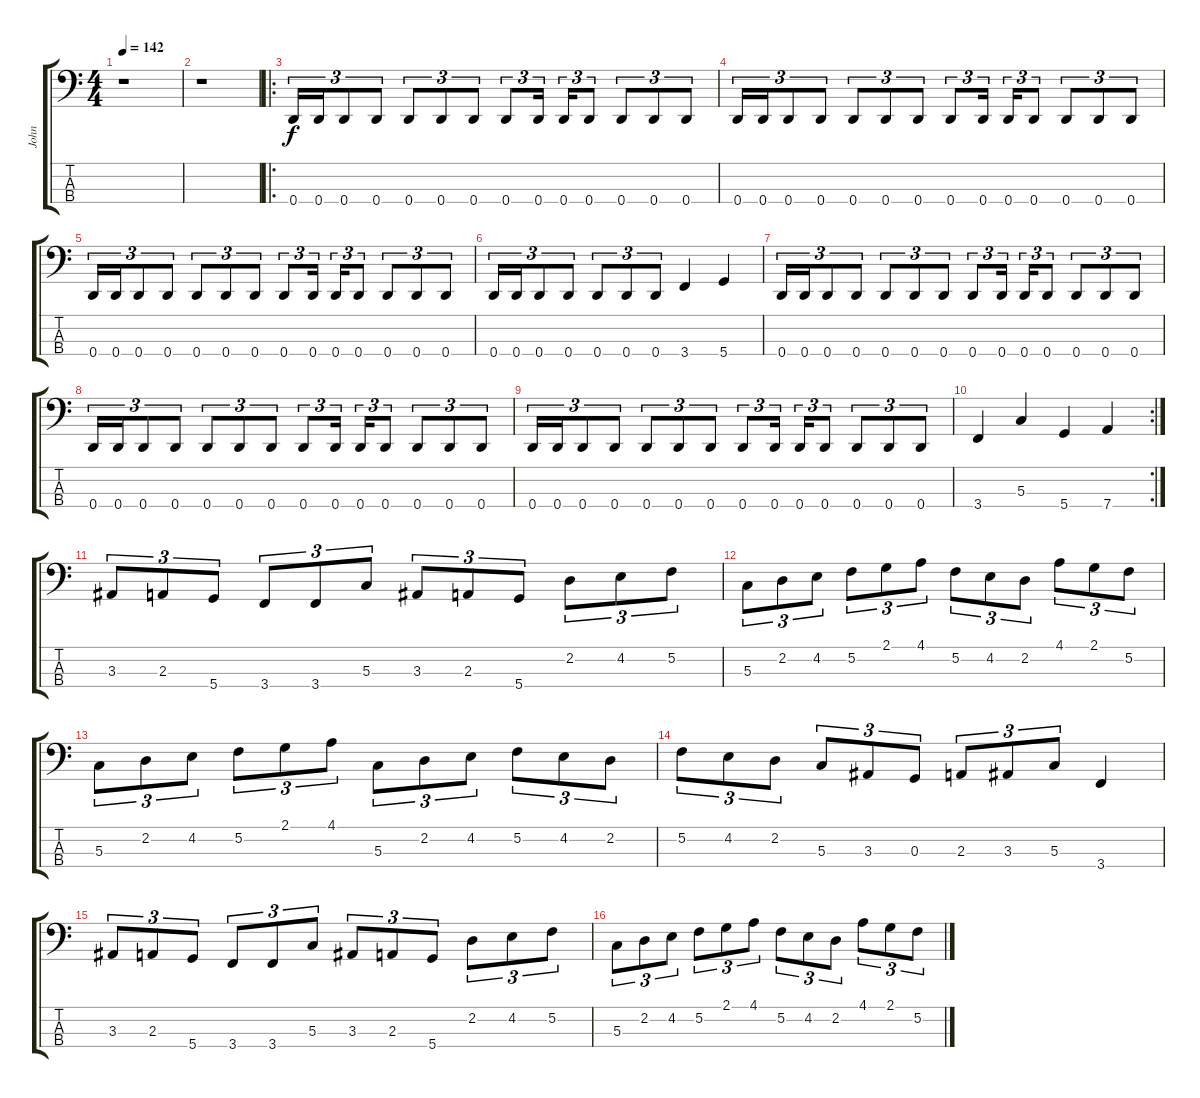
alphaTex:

\track ("John" "John") {instrument electricbassfinger}
\staff {score tabs}
\tuning (F2 C2 G1 D1) {hide}
\ts (4 4)
\tempo 142
\clef f4
\ks c
r.1{dy f instrument electricbassfinger} |
r.1 |
\ro
0.4.16{tu (3 2)} 0.4.16{tu (3 2)} 0.4.8{tu (3 2)} 0.4.8{tu (3 2)} 0.4.8{tu (3 2)} 0.4.8{tu (3 2)} 0.4.8{tu (3 2)} 0.4.8{tu (3 2)} 0.4.16{tu (3 2)} 0.4.16{tu (3 2)} 0.4.8{tu (3 2)} 0.4.8{tu (3 2)} 0.4.8{tu (3 2)} 0.4.8{tu (3 2)} |
0.4.16{tu (3 2)} 0.4.16{tu (3 2)} 0.4.8{tu (3 2)} 0.4.8{tu (3 2)} 0.4.8{tu (3 2)} 0.4.8{tu (3 2)} 0.4.8{tu (3 2)} 0.4.8{tu (3 2)} 0.4.16{tu (3 2)} 0.4.16{tu (3 2)} 0.4.8{tu (3 2)} 0.4.8{tu (3 2)} 0.4.8{tu (3 2)} 0.4.8{tu (3 2)} |
0.4.16{tu (3 2)} 0.4.16{tu (3 2)} 0.4.8{tu (3 2)} 0.4.8{tu (3 2)} 0.4.8{tu (3 2)} 0.4.8{tu (3 2)} 0.4.8{tu (3 2)} 0.4.8{tu (3 2)} 0.4.16{tu (3 2)} 0.4.16{tu (3 2)} 0.4.8{tu (3 2)} 0.4.8{tu (3 2)} 0.4.8{tu (3 2)} 0.4.8{tu (3 2)} |
0.4.16{tu (3 2)} 0.4.16{tu (3 2)} 0.4.8{tu (3 2)} 0.4.8{tu (3 2)} 0.4.8{tu (3 2)} 0.4.8{tu (3 2)} 0.4.8{tu (3 2)} 3.4.4 5.4.4 |
0.4.16{tu (3 2)} 0.4.16{tu (3 2)} 0.4.8{tu (3 2)} 0.4.8{tu (3 2)} 0.4.8{tu (3 2)} 0.4.8{tu (3 2)} 0.4.8{tu (3 2)} 0.4.8{tu (3 2)} 0.4.16{tu (3 2)} 0.4.16{tu (3 2)} 0.4.8{tu (3 2)} 0.4.8{tu (3 2)} 0.4.8{tu (3 2)} 0.4.8{tu (3 2)} |
0.4.16{tu (3 2)} 0.4.16{tu (3 2)} 0.4.8{tu (3 2)} 0.4.8{tu (3 2)} 0.4.8{tu (3 2)} 0.4.8{tu (3 2)} 0.4.8{tu (3 2)} 0.4.8{tu (3 2)} 0.4.16{tu (3 2)} 0.4.16{tu (3 2)} 0.4.8{tu (3 2)} 0.4.8{tu (3 2)} 0.4.8{tu (3 2)} 0.4.8{tu (3 2)} |
0.4.16{tu (3 2)} 0.4.16{tu (3 2)} 0.4.8{tu (3 2)} 0.4.8{tu (3 2)} 0.4.8{tu (3 2)} 0.4.8{tu (3 2)} 0.4.8{tu (3 2)} 0.4.8{tu (3 2)} 0.4.16{tu (3 2)} 0.4.16{tu (3 2)} 0.4.8{tu (3 2)} 0.4.8{tu (3 2)} 0.4.8{tu (3 2)} 0.4.8{tu (3 2)} |
\rc 2
3.4.4 5.3.4 5.4.4 7.4.4 |
3.3.8{tu (3 2)} 2.3.8{tu (3 2)} 5.4.8{tu (3 2)} 3.4.8{tu (3 2)} 3.4.8{tu (3 2)} 5.3.8{tu (3 2)} 3.3.8{tu (3 2)} 2.3.8{tu (3 2)} 5.4.8{tu (3 2)} 2.2.8{tu (3 2)} 4.2.8{tu (3 2)} 5.2.8{tu (3 2)} |
5.3.8{tu (3 2)} 2.2.8{tu (3 2)} 4.2.8{tu (3 2)} 5.2.8{tu (3 2)} 2.1.8{tu (3 2)} 4.1.8{tu (3 2)} 5.2.8{tu (3 2)} 4.2.8{tu (3 2)} 2.2.8{tu (3 2)} 4.1.8{tu (3 2)} 2.1.8{tu (3 2)} 5.2.8{tu (3 2)} |
5.3.8{tu (3 2)} 2.2.8{tu (3 2)} 4.2.8{tu (3 2)} 5.2.8{tu (3 2)} 2.1.8{tu (3 2)} 4.1.8{tu (3 2)} 5.3.8{tu (3 2)} 2.2.8{tu (3 2)} 4.2.8{tu (3 2)} 5.2.8{tu (3 2)} 4.2.8{tu (3 2)} 2.2.8{tu (3 2)} |
5.2.8{tu (3 2)} 4.2.8{tu (3 2)} 2.2.8{tu (3 2)} 5.3.8{tu (3 2)} 3.3.8{tu (3 2)} 0.3.8{tu (3 2)} 2.3.8{tu (3 2)} 3.3.8{tu (3 2)} 5.3.8{tu (3 2)} 3.4.4 |
3.3.8{tu (3 2)} 2.3.8{tu (3 2)} 5.4.8{tu (3 2)} 3.4.8{tu (3 2)} 3.4.8{tu (3 2)} 5.3.8{tu (3 2)} 3.3.8{tu (3 2)} 2.3.8{tu (3 2)} 5.4.8{tu (3 2)} 2.2.8{tu (3 2)} 4.2.8{tu (3 2)} 5.2.8{tu (3 2)} |
5.3.8{tu (3 2)} 2.2.8{tu (3 2)} 4.2.8{tu (3 2)} 5.2.8{tu (3 2)} 2.1.8{tu (3 2)} 4.1.8{tu (3 2)} 5.2.8{tu (3 2)} 4.2.8{tu (3 2)} 2.2.8{tu (3 2)} 4.1.8{tu (3 2)} 2.1.8{tu (3 2)} 5.2.8{tu (3 2)}
